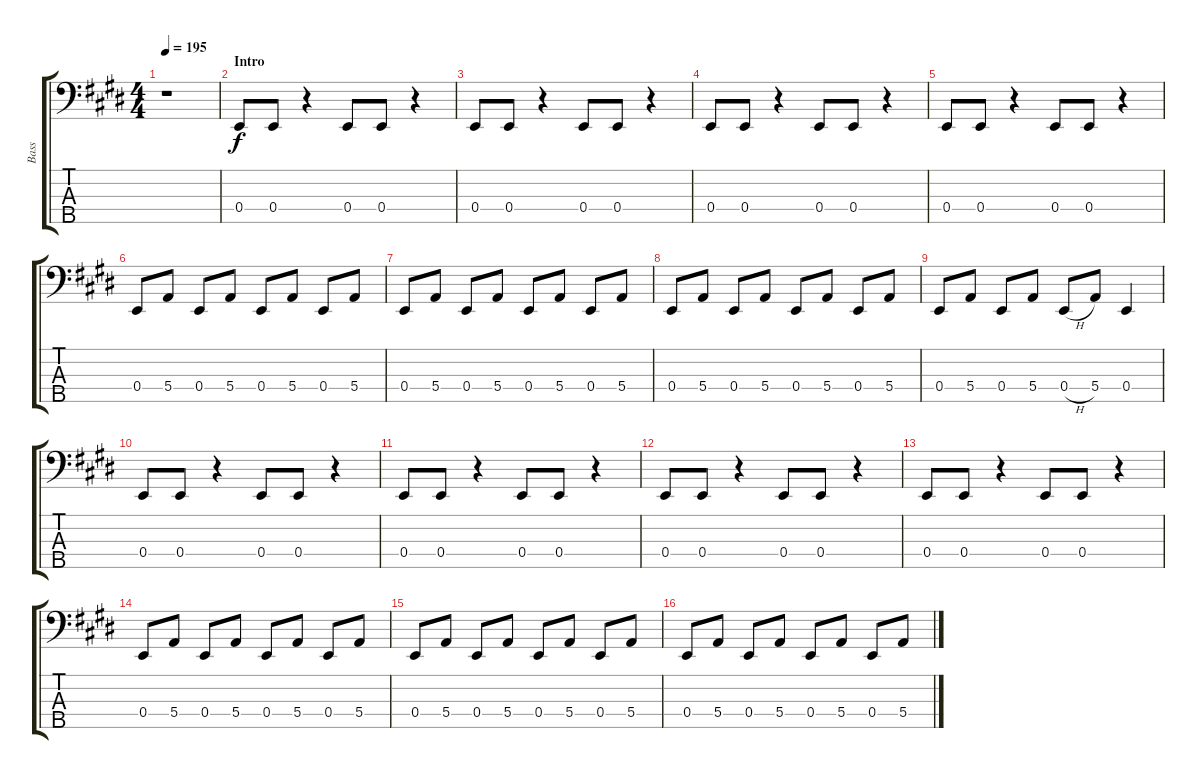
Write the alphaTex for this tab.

\track ("Bass" "Bass") {instrument electricbasspick}
\staff {score tabs}
\tuning (G2 D2 A1 E1 B0) {hide}
\ts (4 4)
\tempo 195
\clef f4
\ks e
r.1{dy f instrument electricbasspick} |
\section ("" "Intro")
0.4.8 0.4.8 r.4 0.4.8 0.4.8 r.4 |
0.4.8 0.4.8 r.4 0.4.8 0.4.8 r.4 |
0.4.8 0.4.8 r.4 0.4.8 0.4.8 r.4 |
0.4.8 0.4.8 r.4 0.4.8 0.4.8 r.4 |
0.4.8 5.4.8 0.4.8 5.4.8 0.4.8 5.4.8 0.4.8 5.4.8 |
0.4.8 5.4.8 0.4.8 5.4.8 0.4.8 5.4.8 0.4.8 5.4.8 |
0.4.8 5.4.8 0.4.8 5.4.8 0.4.8 5.4.8 0.4.8 5.4.8 |
0.4.8 5.4.8 0.4.8 5.4.8 0.4{h}.8 5.4.8 0.4.4 |
0.4.8 0.4.8 r.4 0.4.8 0.4.8 r.4 |
0.4.8 0.4.8 r.4 0.4.8 0.4.8 r.4 |
0.4.8 0.4.8 r.4 0.4.8 0.4.8 r.4 |
0.4.8 0.4.8 r.4 0.4.8 0.4.8 r.4 |
0.4.8 5.4.8 0.4.8 5.4.8 0.4.8 5.4.8 0.4.8 5.4.8 |
0.4.8 5.4.8 0.4.8 5.4.8 0.4.8 5.4.8 0.4.8 5.4.8 |
0.4.8 5.4.8 0.4.8 5.4.8 0.4.8 5.4.8 0.4.8 5.4.8
